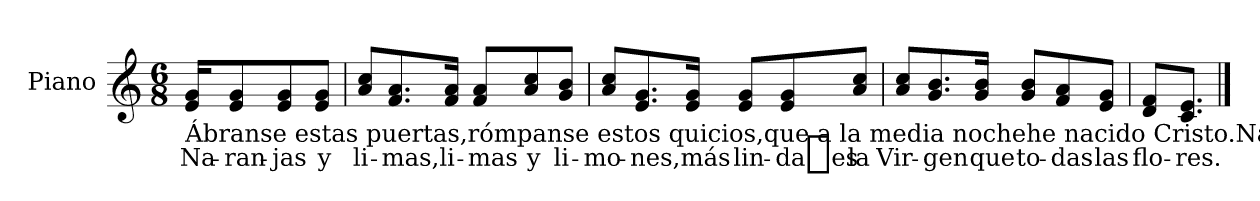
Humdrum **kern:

**kern	**text
*part1	*part1
*staff1	*staff1
*I"Piano	*
*I'Pno	*
*clefG2	*
*k[]	*
*M6/8	*
=	=
!LO:TX:b:t=Ábranse estas puertas,rómpanse estos quicios,que a la media nochehe nacido Cristo.Naranjas y limas,limas y limones;más linda es la Virgenque todas las flores.Arriba del cieloestá un portalitopor donde se asomael Niño chiquito.Naranjas y limas,limas y limones;más linda es la Virgenque todas las flores.Denme mi aguinaldosi me lo han de dar,que la noche es corta,tenemos que andar.Naranjas y limas,limas y limones;más linda es la Virgenque todas las flores.	!
16e/ 16g/KL	Na-
*MM105	*
8e/ 8g/	-ran-
8e/ 8g/	-jas
8e/ 8g/J	y
=1	=1
8a/ 8cc/L	li-
8.f/ 8.a/	-mas,
16f/ 16a/Jk	li-
8f/ 8a/L	-mas
8a/ 8cc/	y
8g/ 8b/J	li-
=2	=2
8a/ 8cc/L	-mo-
8.e/ 8.g/	-nes,
16e/ 16g/Jk	más
8e/ 8g/L	lin-
8e/ 8g/	-da_es
8a/ 8cc/J	la
=3	=3
8a/ 8cc/L	Vir-
8.g/ 8.b/	-gen
16g/ 16b/Jk	que
8g/ 8b/L	to-
8f/ 8a/	-das
8e/ 8g/J	las
=4	=4
8d/ 8f/L	flo-
8.c/ 8.e/J	-res.
==	==
*-	*-
